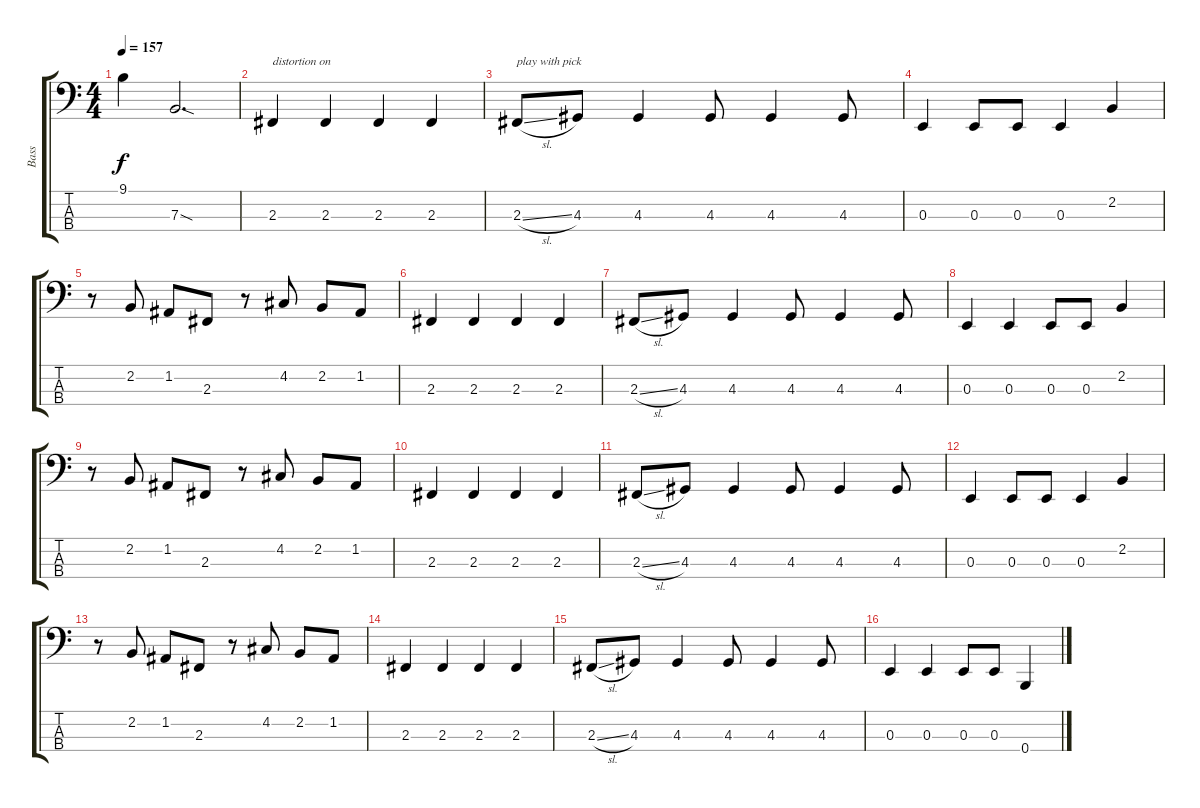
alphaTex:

\track ("Bass" "Bass") {instrument electricbasspick}
\staff {score tabs}
\tuning (D2 A1 E1 B0) {hide}
\ts (4 4)
\tempo 157
\clef f4
\ks c
9.1{t}.4{dy f} 7.3{sod}.2{d} |
2.3.4{txt "distortion on" volume 15 instrument electricbasspick} 2.3.4 2.3.4 2.3.4 |
2.3{sl}.8{txt "play with pick"} 4.3.8 4.3.4 4.3.8 4.3.4 4.3.8 |
0.3.4 0.3.8 0.3.8 0.3.4 2.2.4 |
r.8 2.2.8 1.2.8 2.3.8 r.8 4.2.8 2.2.8 1.2.8 |
2.3.4 2.3.4 2.3.4 2.3.4 |
2.3{sl}.8 4.3.8 4.3.4 4.3.8 4.3.4 4.3.8 |
0.3.4 0.3.4 0.3.8 0.3.8 2.2.4 |
r.8 2.2.8 1.2.8 2.3.8 r.8 4.2.8 2.2.8 1.2.8 |
2.3.4 2.3.4 2.3.4 2.3.4 |
2.3{sl}.8 4.3.8 4.3.4 4.3.8 4.3.4 4.3.8 |
0.3.4 0.3.8 0.3.8 0.3.4 2.2.4 |
r.8 2.2.8 1.2.8 2.3.8 r.8 4.2.8 2.2.8 1.2.8 |
2.3.4 2.3.4 2.3.4 2.3.4 |
2.3{sl}.8 4.3.8 4.3.4 4.3.8 4.3.4 4.3.8 |
0.3.4 0.3.4 0.3.8 0.3.8 0.4.4
